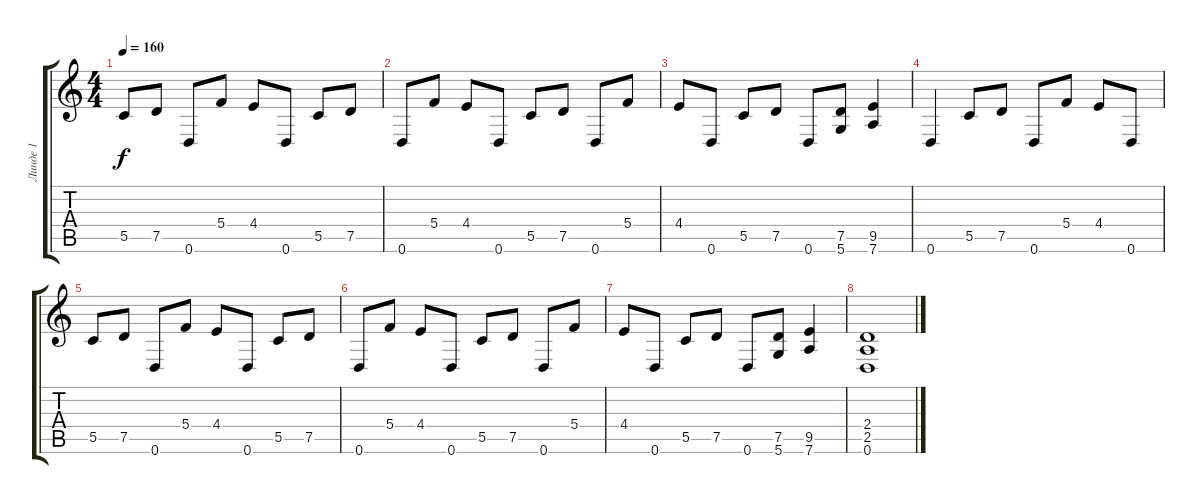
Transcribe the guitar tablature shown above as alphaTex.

\track ("Линде 1" "Линде 1") {instrument distortionguitar}
\staff {score tabs}
\tuning (D4 A3 F3 C3 G2 D2) {hide}
\ts (4 4)
\tempo 160
\clef g2
\ks c
5.5.8{dy f} 7.5.8 0.6.8 5.4.8 4.4.8 0.6.8 5.5.8 7.5.8 |
0.6.8 5.4.8 4.4.8 0.6.8 5.5.8 7.5.8 0.6.8 5.4.8 |
4.4.8 0.6.8 5.5.8 7.5.8 0.6.8 (7.5 5.6).8 (9.5 7.6).4 |
0.6.4 5.5.8 7.5.8 0.6.8 5.4.8 4.4.8 0.6.8 |
5.5.8 7.5.8 0.6.8 5.4.8 4.4.8 0.6.8 5.5.8 7.5.8 |
0.6.8 5.4.8 4.4.8 0.6.8 5.5.8 7.5.8 0.6.8 5.4.8 |
4.4.8 0.6.8 5.5.8 7.5.8 0.6.8 (7.5 5.6).8 (9.5 7.6).4 |
(2.4 2.5 0.6).1
